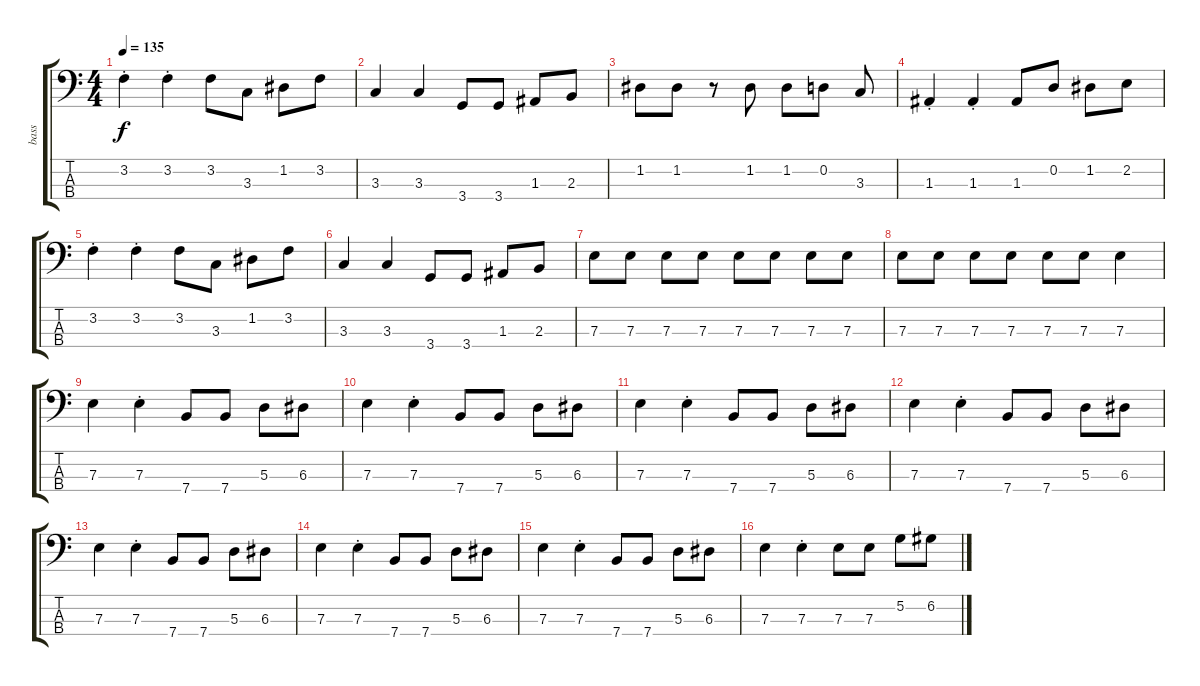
\track ("bass" "bass") {instrument electricbassfinger}
\staff {score tabs}
\tuning (G2 D2 A1 E1) {hide}
\ts (4 4)
\tempo 135
\clef f4
\ks c
3.2{st}.4{dy f} 3.2{st}.4 3.2.8 3.3.8 1.2.8 3.2.8 |
3.3.4 3.3.4 3.4.8 3.4.8 1.3.8 2.3.8 |
1.2.8 1.2.8 r.8 1.2.8 1.2.8 0.2.8 3.3.8 |
1.3{st}.4 1.3{st}.4 1.3.8 0.2.8 1.2.8 2.2.8 |
3.2{st}.4 3.2{st}.4 3.2.8 3.3.8 1.2.8 3.2.8 |
3.3.4 3.3.4 3.4.8 3.4.8 1.3.8 2.3.8 |
7.3.8 7.3.8 7.3.8 7.3.8 7.3.8 7.3.8 7.3.8 7.3.8 |
7.3.8 7.3.8 7.3.8 7.3.8 7.3.8 7.3.8 7.3.4 |
7.3.4 7.3{st}.4 7.4.8 7.4.8 5.3.8 6.3.8 |
7.3.4 7.3{st}.4 7.4.8 7.4.8 5.3.8 6.3.8 |
7.3.4 7.3{st}.4 7.4.8 7.4.8 5.3.8 6.3.8 |
7.3.4 7.3{st}.4 7.4.8 7.4.8 5.3.8 6.3.8 |
7.3.4 7.3{st}.4 7.4.8 7.4.8 5.3.8 6.3.8 |
7.3.4 7.3{st}.4 7.4.8 7.4.8 5.3.8 6.3.8 |
7.3.4 7.3{st}.4 7.4.8 7.4.8 5.3.8 6.3.8 |
7.3.4 7.3{st}.4 7.3.8 7.3.8 5.2.8 6.2.8
